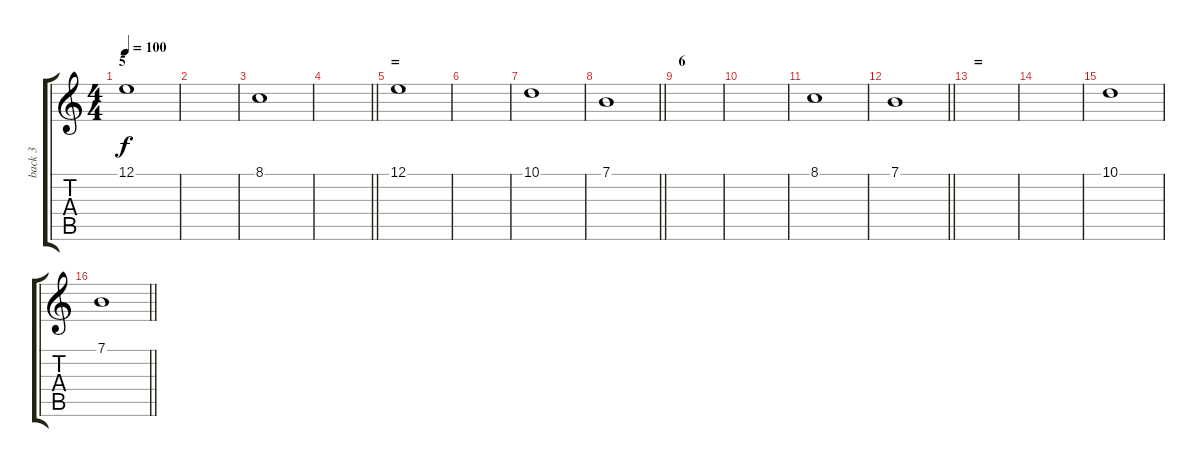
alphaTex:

\track ("back 3" "back 3") {instrument pad7halo}
\staff {score tabs}
\tuning (E4 B3 G3 D3 A2 E2) {hide}
\ts (4 4)
\section ("" "5")
\tempo 100
\clef g2
\ks c
12.1.1{dy f} |
|
8.1.1 |
\barLineRight lightlight
|
\section ("" "=")
12.1.1 |
|
10.1.1 |
\barLineRight lightlight
7.1.1 |
\section ("" "6")
|
|
8.1.1 |
\barLineRight lightlight
7.1.1 |
\section ("" "=")
|
|
10.1.1 |
\barLineRight lightlight
7.1.1
